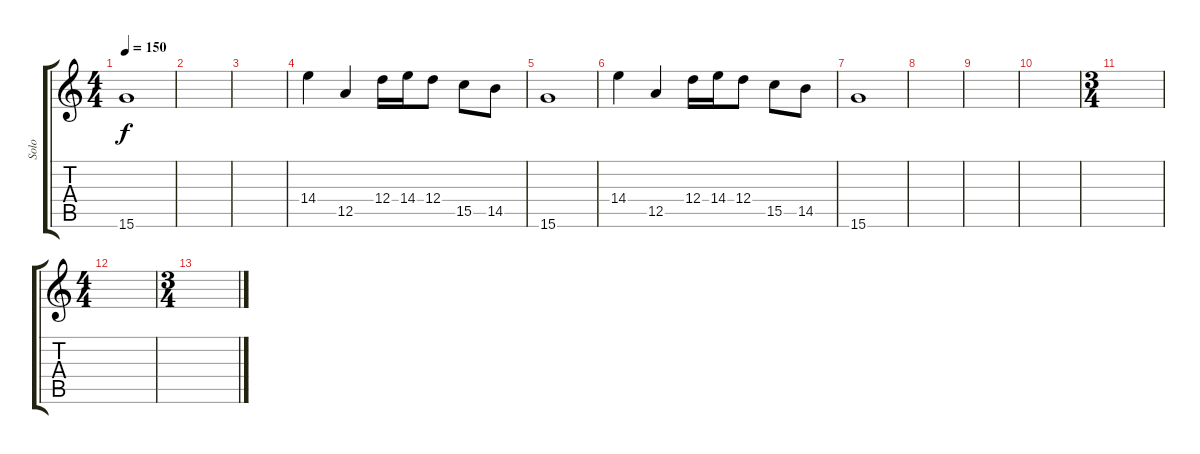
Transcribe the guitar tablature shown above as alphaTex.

\track ("Solo" "Solo") {instrument distortionguitar}
\staff {score tabs}
\tuning (E4 B3 G3 D3 A2 E2) {hide}
\ts (4 4)
\tempo 150
\clef g2
\ks c
15.6.1{dy f} |
|
|
14.4.4 12.5.4 12.4.16 14.4.16 12.4.8 15.5.8 14.5.8 |
15.6.1 |
14.4.4 12.5.4 12.4.16 14.4.16 12.4.8 15.5.8 14.5.8 |
15.6.1 |
|
|
|
\ts (3 4)
|
\ts (4 4)
|
\ts (3 4)
